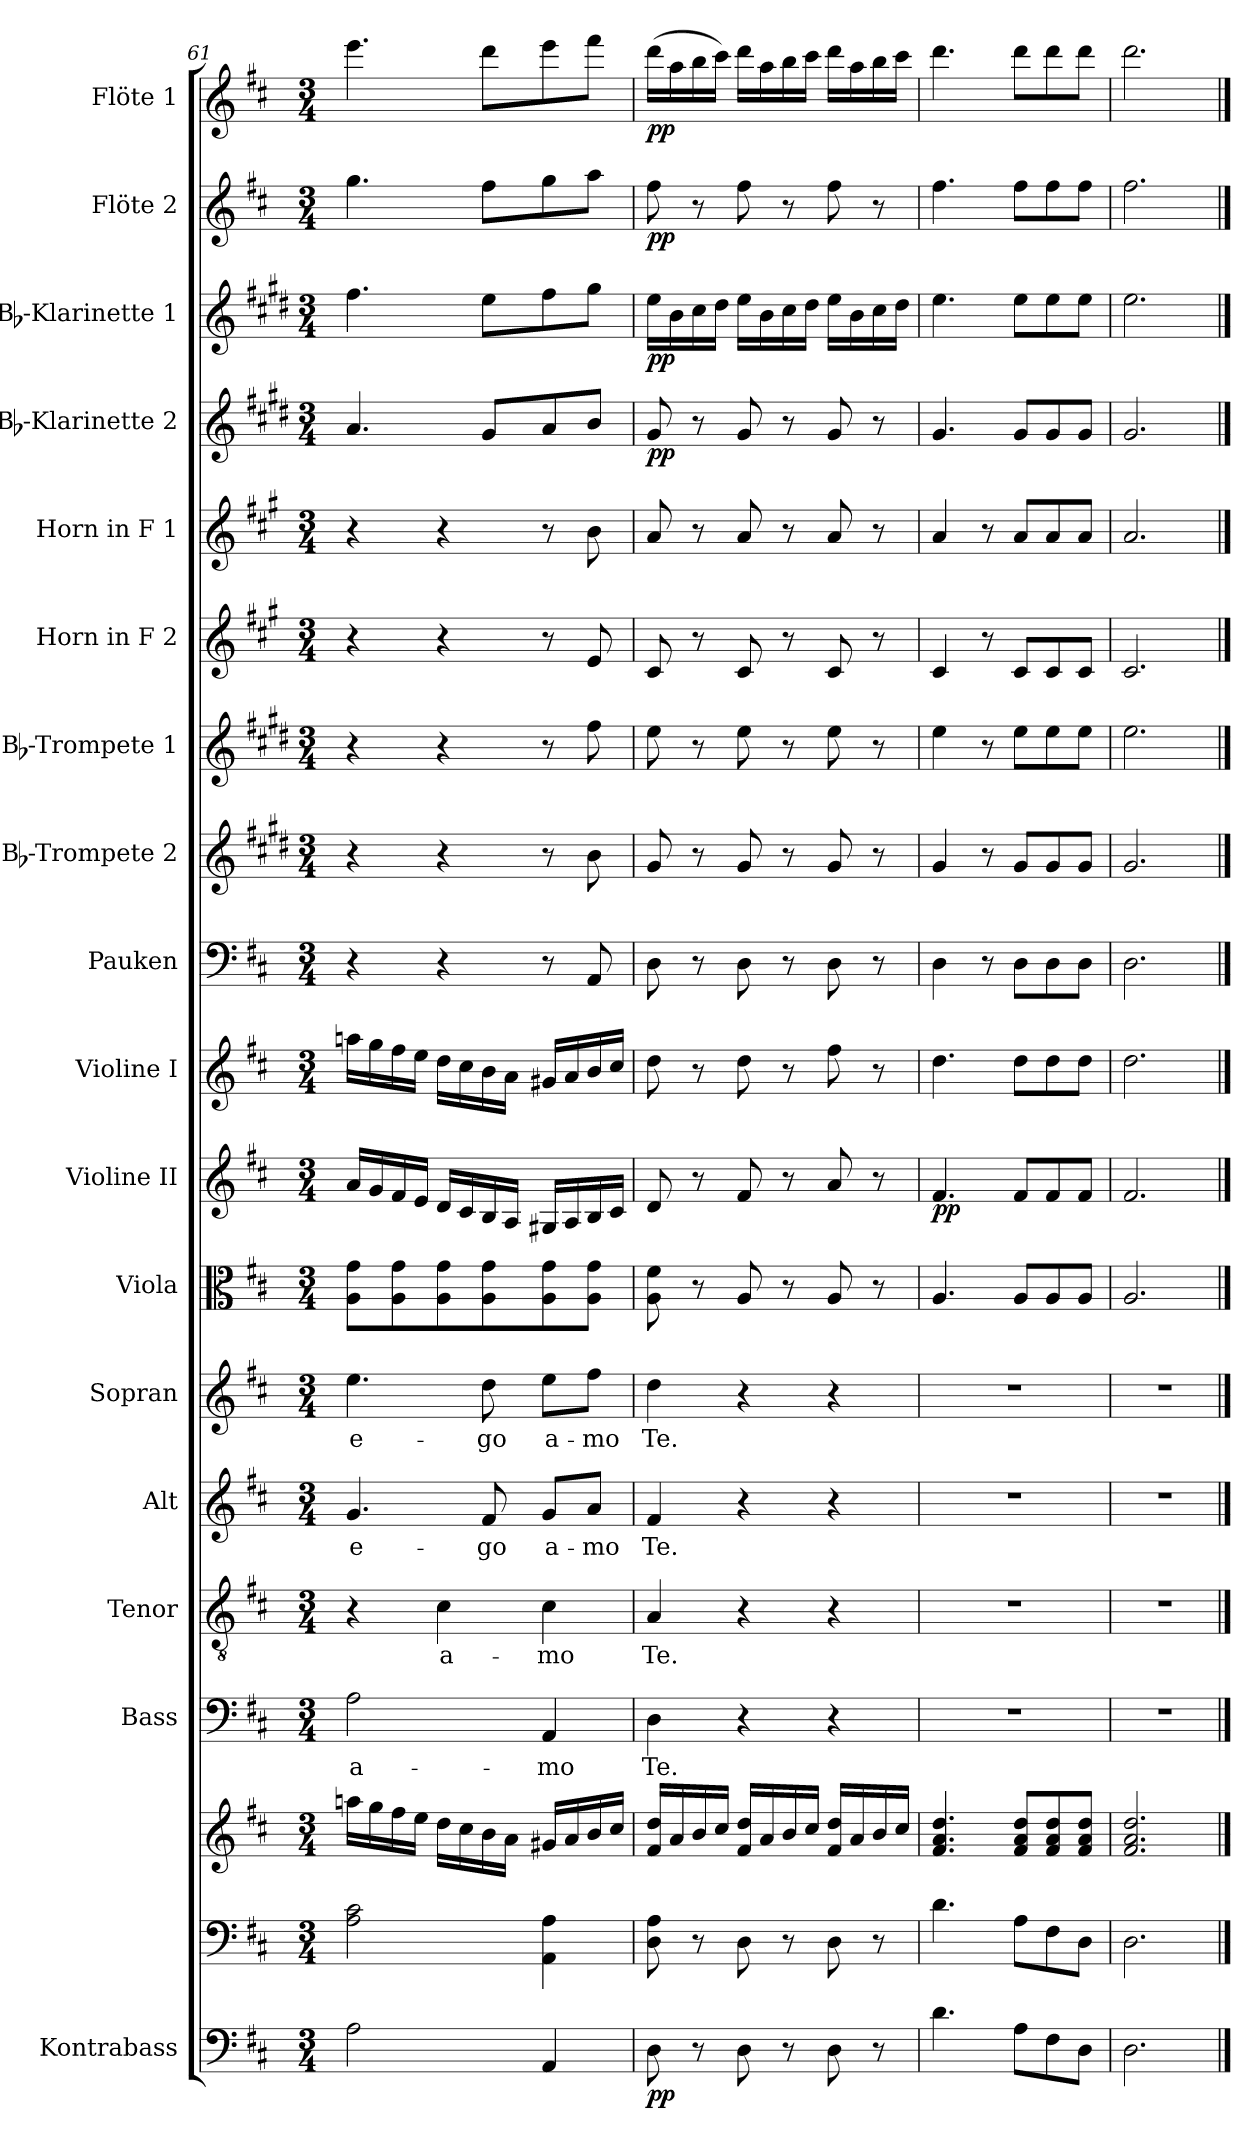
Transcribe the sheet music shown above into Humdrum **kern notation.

**kern	**dynam	**kern	**kern	**kern	**text	**kern	**text	**kern	**text	**kern	**text	**kern	**kern	**dynam	**kern	**kern	**kern	**kern	**kern	**kern	**kern	**dynam	**kern	**dynam	**kern	**dynam	**kern	**dynam
*part18	*part18	*part17	*part17	*part16	*part16	*part15	*part15	*part14	*part14	*part13	*part13	*part12	*part11	*part11	*part10	*part9	*part8	*part7	*part6	*part5	*part4	*part4	*part3	*part3	*part2	*part2	*part1	*part1
*staff19	*staff19	*staff18	*staff17	*staff16	*staff16	*staff15	*staff15	*staff14	*staff14	*staff13	*staff13	*staff12	*staff11	*staff11	*staff10	*staff9	*staff8	*staff7	*staff6	*staff5	*staff4	*staff4	*staff3	*staff3	*staff2	*staff2	*staff1	*staff1
*I"Kontrabass	*	*	*	*I"Bass	*	*I"Tenor	*	*I"Alt	*	*I"Sopran	*	*I"Viola	*I"Violine II	*	*I"Violine I	*I"Pauken	*I"Bb-Trompete 2	*I"Bb-Trompete 1	*I"Horn in F 2	*I"Horn in F 1	*I"Bb-Klarinette 2	*	*I"Bb-Klarinette 1	*	*I"Flöte 2	*	*I"Flöte 1	*
*I'Kb.	*	*	*	*I'B.	*	*I'T.	*	*I'A.	*	*I'S.	*	*I'Vla.	*I'Vl. II	*	*I'Vl. I	*I'Pk.	*I'Bb Trp. 2	*I'Bb Trp. 1	*	*	*I'Bb Kl. 2	*	*I'Bb Kl. 1	*	*I'Fl. 2	*	*I'Fl. 1	*
*clefF4	*	*clefF4	*clefG2	*clefF4	*	*clefGv2	*	*clefG2	*	*clefG2	*	*clefC3	*clefG2	*	*clefG2	*clefF4	*clefG2	*clefG2	*clefG2	*clefG2	*clefG2	*	*clefG2	*	*clefG2	*	*clefG2	*
*ITrd7c12	*	*	*	*	*	*	*	*	*	*	*	*	*	*	*	*	*ITrd1c2	*ITrd1c2	*ITrd4c7	*ITrd4c7	*ITrd1c2	*	*ITrd1c2	*	*	*	*	*
*k[f#c#]	*	*k[f#c#]	*k[f#c#]	*k[f#c#]	*	*k[f#c#]	*	*k[f#c#]	*	*k[f#c#]	*	*k[f#c#]	*k[f#c#]	*	*k[f#c#]	*k[f#c#]	*k[f#c#]	*k[f#c#]	*k[f#c#]	*k[f#c#]	*k[f#c#]	*	*k[f#c#]	*	*k[f#c#]	*	*k[f#c#]	*
*D:	*	*D:	*D:	*D:	*	*D:	*	*D:	*	*D:	*	*D:	*D:	*	*D:	*D:	*D:	*D:	*D:	*D:	*D:	*	*D:	*	*D:	*	*D:	*
*M3/4	*	*M3/4	*M3/4	*M3/4	*	*M3/4	*	*M3/4	*	*M3/4	*	*M3/4	*M3/4	*	*M3/4	*M3/4	*M3/4	*M3/4	*M3/4	*M3/4	*M3/4	*	*M3/4	*	*M3/4	*	*M3/4	*
=61	=61	=61	=61	=61	=61	=61	=61	=61	=61	=61	=61	=61	=61	=61	=61	=61	=61	=61	=61	=61	=61	=61	=61	=61	=61	=61	=61	=61
!	!	!	!	!	!LO:LY:b	!	!	!	!LO:LY:b	!	!LO:LY:b	!	!	!	!	!	!	!	!	!	!	!	!	!	!	!	!	!
2AA\	.	2A\ 2c#\	16aan\LL	2A\	a-	4r	.	4.g/	e-	4.ee\	e-	8A\ 8g\L	16a/LL	.	16aan\LL	4r	4r	4r	4r	4r	4.g/	.	4.ee\	.	4.gg\	.	4.eee\	.
.	.	.	16gg\	.	.	.	.	.	.	.	.	.	16g/	.	16gg\	.	.	.	.	.	.	.	.	.	.	.	.	.
.	.	.	16ff#\	.	.	.	.	.	.	.	.	8A\ 8g\	16f#/	.	16ff#\	.	.	.	.	.	.	.	.	.	.	.	.	.
.	.	.	16ee\JJ	.	.	.	.	.	.	.	.	.	16e/JJ	.	16ee\JJ	.	.	.	.	.	.	.	.	.	.	.	.	.
!	!	!	!	!	!	!	!LO:LY:b	!	!	!	!	!	!	!	!	!	!	!	!	!	!	!	!	!	!	!	!	!
.	.	.	16dd\LL	.	.	4c#\	a-	.	.	.	.	8A\ 8g\	16d/LL	.	16dd\LL	4r	4r	4r	4r	4r	.	.	.	.	.	.	.	.
.	.	.	16cc#\	.	.	.	.	.	.	.	.	.	16c#/	.	16cc#\	.	.	.	.	.	.	.	.	.	.	.	.	.
!	!	!	!	!	!	!	!	!	!LO:LY:b	!	!LO:LY:b	!	!	!	!	!	!	!	!	!	!	!	!	!	!	!	!	!
.	.	.	16b\	.	.	.	.	8f#/	-go	8dd\	-go	8A\ 8g\	16B/	.	16b\	.	.	.	.	.	8f#/L	.	8dd\L	.	8ff#\L	.	8ddd\L	.
.	.	.	16a\JJ	.	.	.	.	.	.	.	.	.	16A/JJ	.	16a\JJ	.	.	.	.	.	.	.	.	.	.	.	.	.
!	!	!	!	!	!LO:LY:b	!	!LO:LY:b	!	!LO:LY:b	!	!LO:LY:b	!	!	!	!	!	!	!	!	!	!	!	!	!	!	!	!	!
4AAA/	.	4AA\ 4A\	16g#X/LL	4AA/	-mo	4c#\	-mo	8g/L	a-	8ee\L	a-	8A\ 8g\	16G#X/LL	.	16g#X/LL	8r	8r	8r	8r	8r	8g/	.	8ee\	.	8gg\	.	8eee\	.
.	.	.	16a/	.	.	.	.	.	.	.	.	.	16A/	.	16a/	.	.	.	.	.	.	.	.	.	.	.	.	.
!	!	!	!	!	!	!	!	!	!LO:LY:b	!	!LO:LY:b	!	!	!	!	!	!	!	!	!	!	!	!	!	!	!	!	!
.	.	.	16b/	.	.	.	.	8a/J	-mo	8ff#\J	-mo	8A\ 8g\J	16B/	.	16b/	8AA/	8a\	8ee\	8A/	8e\	8a/J	.	8ff#\J	.	8aa\J	.	8fff#\J	.
.	.	.	16cc#/JJ	.	.	.	.	.	.	.	.	.	16c#/JJ	.	16cc#/JJ	.	.	.	.	.	.	.	.	.	.	.	.	.
=62	=62	=62	=62	=62	=62	=62	=62	=62	=62	=62	=62	=62	=62	=62	=62	=62	=62	=62	=62	=62	=62	=62	=62	=62	=62	=62	=62	=62
!	!LO:DY:b	!	!	!	!LO:LY:b	!	!LO:LY:b	!	!LO:LY:b	!	!LO:LY:b	!	!	!	!	!	!	!	!	!	!	!LO:DY:b	!	!LO:DY:b	!	!LO:DY:b	!	!LO:DY:b
8DD\	pp	8D\ 8A\	16f#/ 16dd/LL	4D\	Te.	4A/	Te.	4f#/	Te.	4dd\	Te.	8A\ 8f#\	8d/	.	8dd\	8D\	8f#/	8dd\	8F#/	8d/	8f#/	pp	16dd\LL	pp	8ff#\	pp	(>16ddd\LL	pp
.	.	.	16a/	.	.	.	.	.	.	.	.	.	.	.	.	.	.	.	.	.	.	.	16a\	.	.	.	16aa\	.
8r	.	8r	16b/	.	.	.	.	.	.	.	.	8r	8r	.	8r	8r	8r	8r	8r	8r	8r	.	16b\	.	8r	.	16bb\	.
.	.	.	16cc#/JJ	.	.	.	.	.	.	.	.	.	.	.	.	.	.	.	.	.	.	.	16cc#\JJ	.	.	.	16ccc#\JJ)	.
8DD\	.	8D\	16f#/ 16dd/LL	4r	.	4r	.	4r	.	4r	.	8A/	8f#/	.	8dd\	8D\	8f#/	8dd\	8F#/	8d/	8f#/	.	16dd\LL	.	8ff#\	.	16ddd\LL	.
.	.	.	16a/	.	.	.	.	.	.	.	.	.	.	.	.	.	.	.	.	.	.	.	16a\	.	.	.	16aa\	.
8r	.	8r	16b/	.	.	.	.	.	.	.	.	8r	8r	.	8r	8r	8r	8r	8r	8r	8r	.	16b\	.	8r	.	16bb\	.
.	.	.	16cc#/JJ	.	.	.	.	.	.	.	.	.	.	.	.	.	.	.	.	.	.	.	16cc#\JJ	.	.	.	16ccc#\JJ	.
8DD\	.	8D\	16f#/ 16dd/LL	4r	.	4r	.	4r	.	4r	.	8A/	8a/	.	8ff#\	8D\	8f#/	8dd\	8F#/	8d/	8f#/	.	16dd\LL	.	8ff#\	.	16ddd\LL	.
.	.	.	16a/	.	.	.	.	.	.	.	.	.	.	.	.	.	.	.	.	.	.	.	16a\	.	.	.	16aa\	.
8r	.	8r	16b/	.	.	.	.	.	.	.	.	8r	8r	.	8r	8r	8r	8r	8r	8r	8r	.	16b\	.	8r	.	16bb\	.
.	.	.	16cc#/JJ	.	.	.	.	.	.	.	.	.	.	.	.	.	.	.	.	.	.	.	16cc#\JJ	.	.	.	16ccc#\JJ	.
=63	=63	=63	=63	=63	=63	=63	=63	=63	=63	=63	=63	=63	=63	=63	=63	=63	=63	=63	=63	=63	=63	=63	=63	=63	=63	=63	=63	=63
!	!	!	!	!	!	!	!	!	!	!	!	!	!	!LO:DY:b	!	!	!	!	!	!	!	!	!	!	!	!	!	!
4.D\	.	4.d\	4.f#/ 4.a/ 4.dd/	2.r	.	2.r	.	2.r	.	2.r	.	4.A/	4.f#/	pp	4.dd\	4D\	4f#/	4dd\	4F#/	4d/	4.f#/	.	4.dd\	.	4.ff#\	.	4.ddd\	.
.	.	.	.	.	.	.	.	.	.	.	.	.	.	.	.	8r	8r	8r	8r	8r	.	.	.	.	.	.	.	.
8AA\L	.	8A\L	8f#/ 8a/ 8dd/L	.	.	.	.	.	.	.	.	8A/L	8f#/L	.	8dd\L	8D\L	8f#/L	8dd\L	8F#/L	8d/L	8f#/L	.	8dd\L	.	8ff#\L	.	8ddd\L	.
8FF#\	.	8F#\	8f#/ 8a/ 8dd/	.	.	.	.	.	.	.	.	8A/	8f#/	.	8dd\	8D\	8f#/	8dd\	8F#/	8d/	8f#/	.	8dd\	.	8ff#\	.	8ddd\	.
8DD\J	.	8D\J	8f#/ 8a/ 8dd/J	.	.	.	.	.	.	.	.	8A/J	8f#/J	.	8dd\J	8D\J	8f#/J	8dd\J	8F#/J	8d/J	8f#/J	.	8dd\J	.	8ff#\J	.	8ddd\J	.
=64	=64	=64	=64	=64	=64	=64	=64	=64	=64	=64	=64	=64	=64	=64	=64	=64	=64	=64	=64	=64	=64	=64	=64	=64	=64	=64	=64	=64
2.DD\	.	2.D\	2.f#/ 2.a/ 2.dd/	2.r	.	2.r	.	2.r	.	2.r	.	2.A/	2.f#/	.	2.dd\	2.D\	2.f#/	2.dd\	2.F#/	2.d/	2.f#/	.	2.dd\	.	2.ff#\	.	2.ddd\	.
==	==	==	==	==	==	==	==	==	==	==	==	==	==	==	==	==	==	==	==	==	==	==	==	==	==	==	==	==
*-	*-	*-	*-	*-	*-	*-	*-	*-	*-	*-	*-	*-	*-	*-	*-	*-	*-	*-	*-	*-	*-	*-	*-	*-	*-	*-	*-	*-
